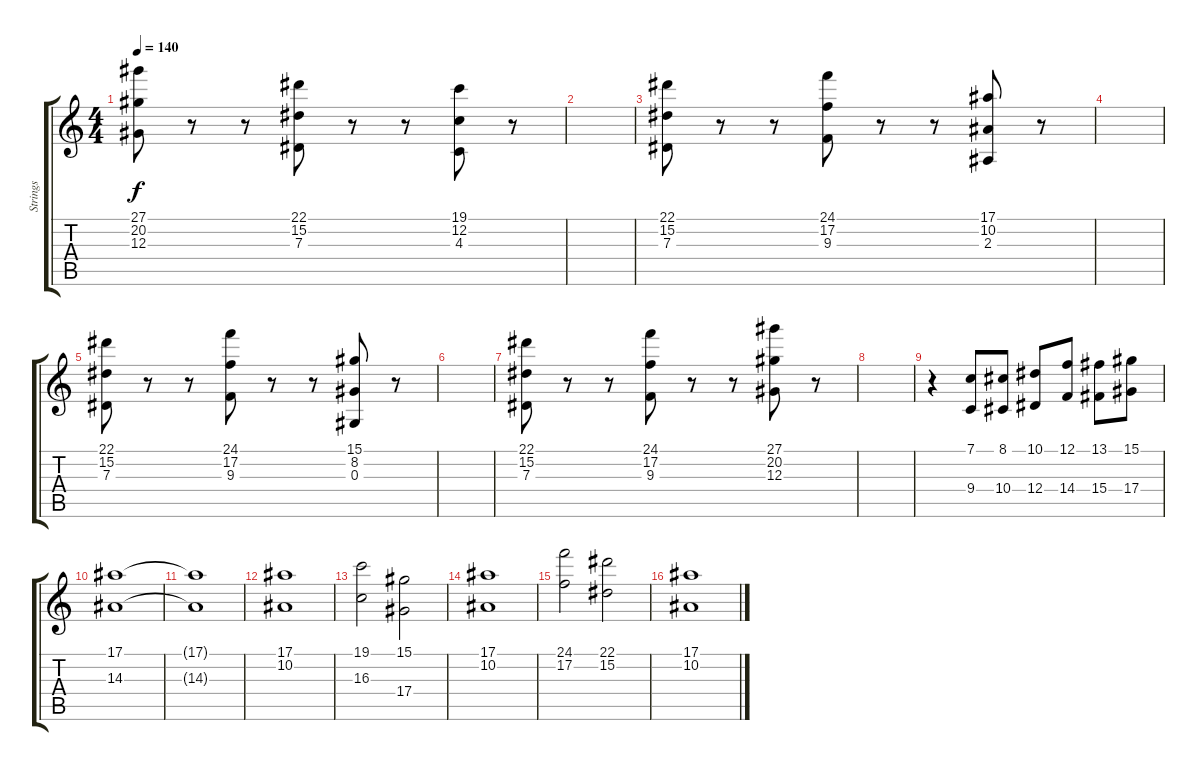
\track ("Strings" "Strings") {instrument synthstrings1}
\staff {score tabs}
\tuning (F4 C4 Ab3 Eb3 Bb2 Eb2) {hide}
\ts (4 4)
\tempo 140
\clef g2
\ks c
(27.1 20.2 12.3).8{dy f} r.8 r.8 (22.1 15.2 7.3).8 r.8 r.8 (19.1 12.2 4.3).8 r.8 |
|
(22.1 15.2 7.3).8{volume 16} r.8 r.8 (24.1 17.2 9.3).8 r.8 r.8 (17.1 10.2 2.3).8 r.8 |
|
(22.1 15.2 7.3).8 r.8 r.8 (24.1 17.2 9.3).8 r.8 r.8 (15.1 8.2 0.3).8 r.8 |
|
(22.1 15.2 7.3).8 r.8 r.8 (24.1 17.2 9.3).8 r.8 r.8 (27.1 20.2 12.3).8 r.8 |
|
r.4{volume 10 instrument synthstrings1} (7.1 9.4).8 (8.1 10.4).8 (10.1 12.4).8 (12.1 14.4).8 (13.1 15.4).8 (15.1 17.4).8 |
(17.1 14.3).1 |
(17.1{t} 14.3{t}).1 |
(17.1 10.2).1 |
(19.1 16.3).2 (15.1 17.4).2 |
(17.1 10.2).1 |
(24.1 17.2).2 (22.1 15.2).2 |
(17.1 10.2).1
